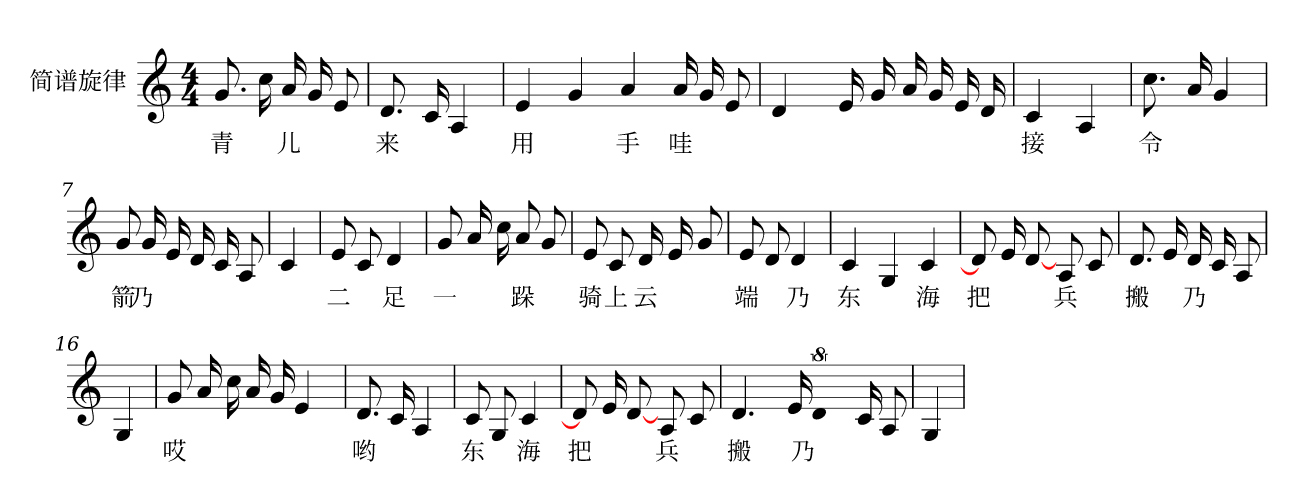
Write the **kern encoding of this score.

**kern	**text
*part1	*part1
*staff1	*staff1
*I"简谱旋律	*
*k[]	*
*M4/4	*
=1	=1
8.g	青
16cc	.
16a	儿
16g	.
8e	.
=2	=2
8.d	来
16c	.
4A	.
=3	=3
4e	用
4g	.
4a	手
16a	哇
16g	.
8e	.
=4	=4
!LO:N:vis=4	!
4.d	.
16e	.
16g	.
16a	.
16g	.
16e	.
16d	.
=5	=5
4c	接
4A	.
=6	=6
8.cc	令
16a	.
4g	.
=7	=7
8g	箭
16g	乃
16e	.
16d	.
16c	.
8A	.
=8	=8
4c	.
=9	=9
8e	二
8c	.
4d	足
=10	=10
8g	一
16a	.
16cc	.
8a	跺
8g	.
=11	=11
8e	骑
8c	上
16d	云
16e	.
8g	.
=12	=12
8e	端
8d	.
4d	乃
=13	=13
4c	东
4G	.
4c	海
=14	=14
8d]	把
16e	.
!LO:N:vis=8	!
[8.d	.
8A	兵
8c	.
=15	=15
8.d	搬
16e	.
16d	乃
16c	.
8A	.
=16	=16
4G	.
=17	=17
8g	哎
16a	.
16cc	.
16a	.
16g	.
!LO:N:vis=4	!
4.e	.
=18	=18
8.d	哟
16c	.
4A	.
=19	=19
8c	东
8G	.
4c	海
=20	=20
8d]	把
16e	.
!LO:N:vis=8	!
[8.d	.
8A	兵
8c	.
=21	=21
!LO:N:vis=4.	!
4..d	搬
16e	.
!LO:N:vis=4	!
16%5d	乃
16c	.
8A	.
=22	=22
4G	.
=	=
*-	*-
